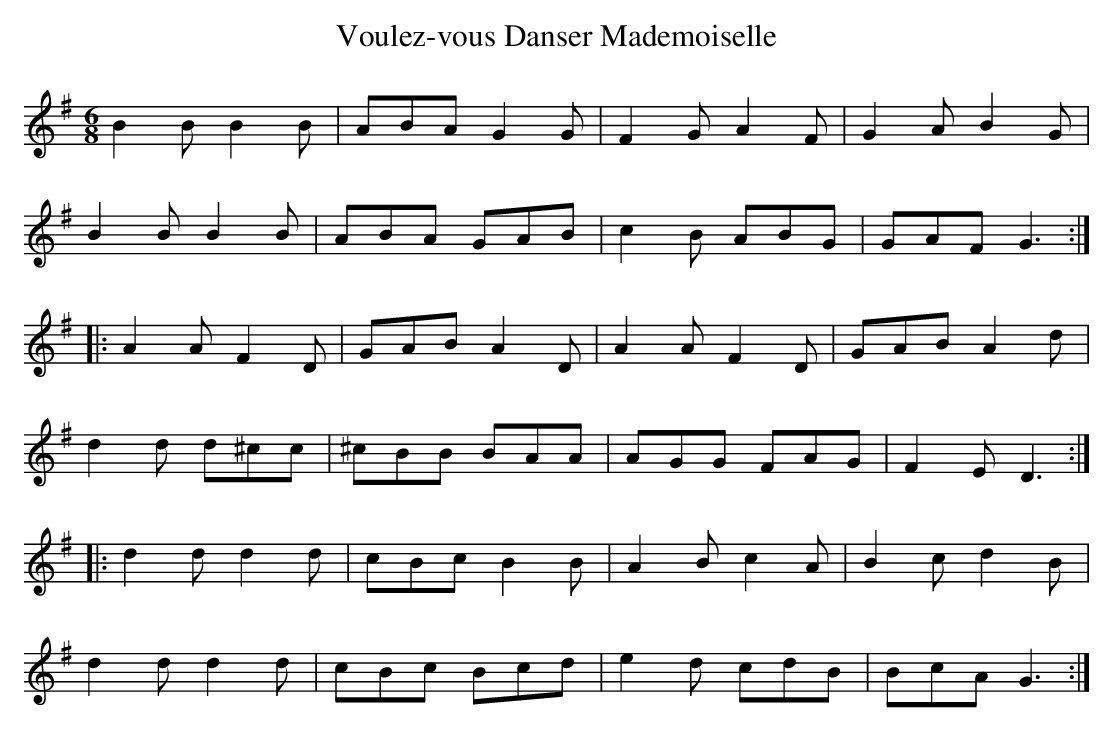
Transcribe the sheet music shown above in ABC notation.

X:1
T:Voulez-vous Danser Mademoiselle
M:6/8
L:1/8
K:G
B2B B2B | ABA G2G | F2G A2F | G2A B2G |
B2B B2B | ABA GAB | c2B ABG | GAF G3 :|
|:A2A F2D | GAB A2D | A2A F2D | GAB A2d |
d2d d^cc | ^cBB BAA | AGG FAG | F2E D3 :|
|:d2d d2d | cBc B2B | A2B c2A | B2c d2B |
d2d d2d | cBc Bcd | e2d cdB | BcA G3 :|
